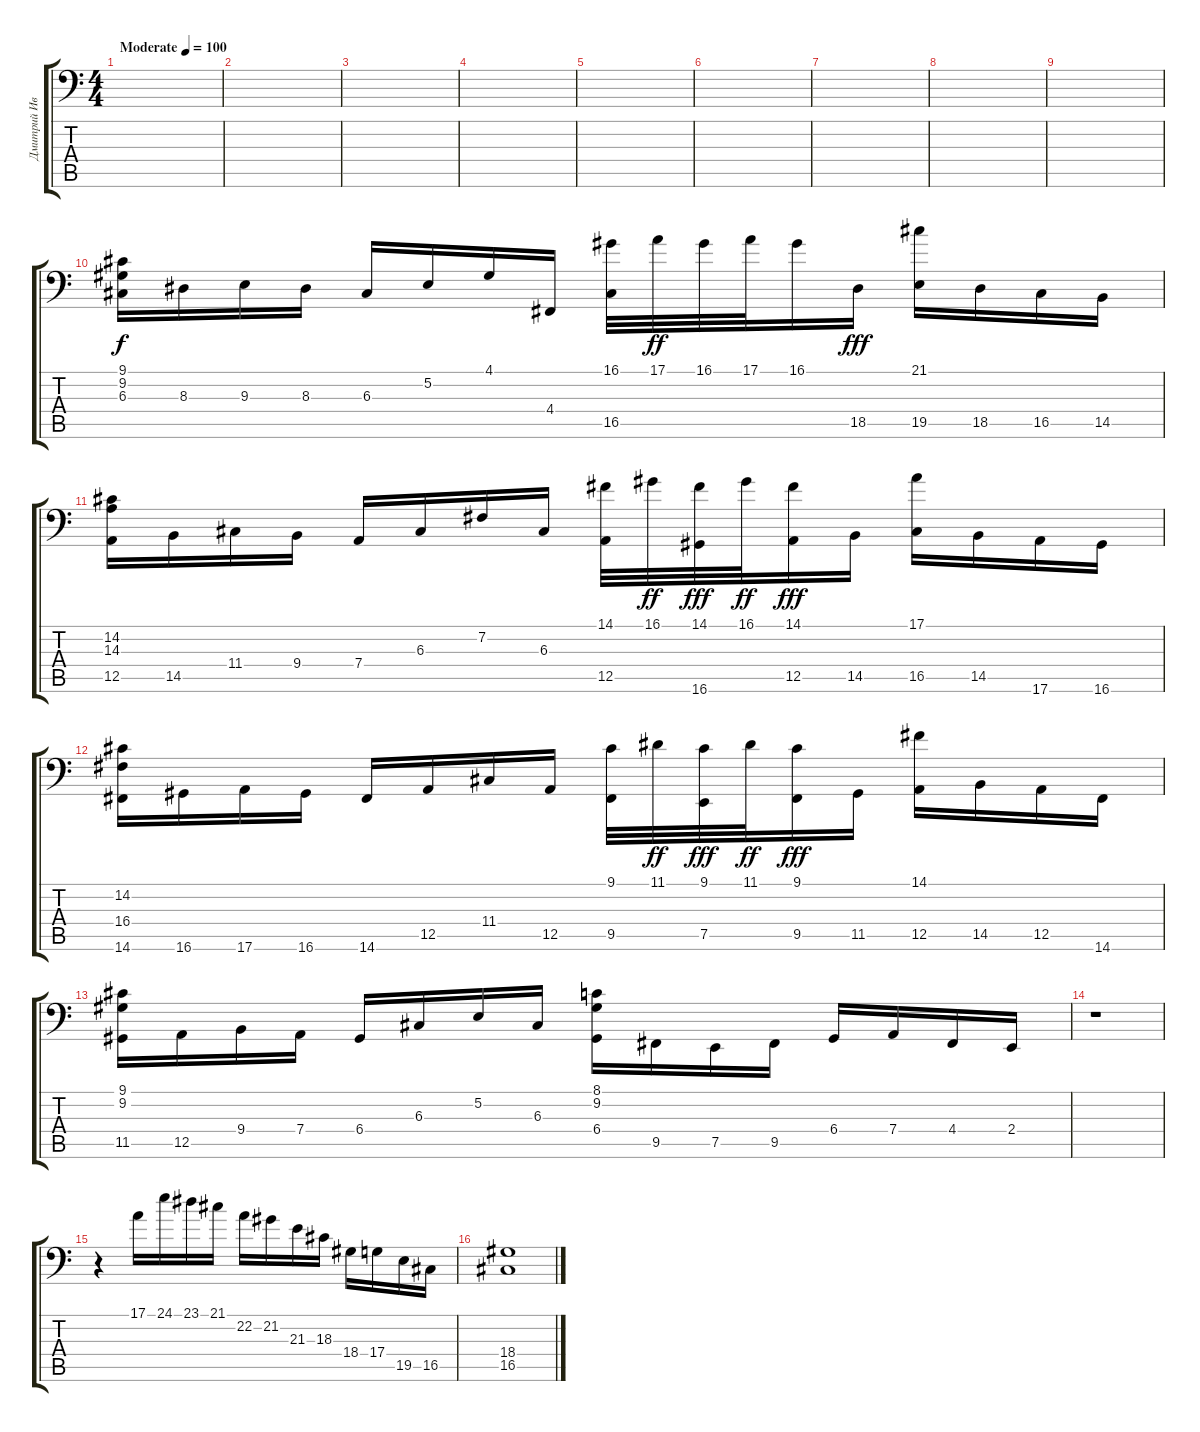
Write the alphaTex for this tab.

\track ("Дмитрий Иванов" "Дмитрий Ив") {instrument electricgrandpiano}
\staff {score tabs}
\tuning (E3 B2 G2 D2 A1 E1) {hide}
\ts (4 4)
\tempo (100 "Moderate")
\clef f4
\ks c
|
|
|
|
|
|
|
|
|
(9.1 9.2 6.3).16 8.3.16 9.3.16 8.3.16 6.3.16 5.2.16 4.1.16 4.4.16 (16.1 16.5).32 17.1.32{dy ff} 16.1.32 17.1.32 16.1.16 18.5.16{dy fff} (21.1 19.5).16 18.5.16 16.5.16 14.5.16 |
(14.2 14.3 12.5).16 14.5.16 11.4.16 9.4.16 7.4.16 6.3.16 7.2.16 6.3.16 (14.1 12.5).32 16.1.32{dy ff} (14.1 16.6).32{dy fff} 16.1.32{dy ff} (14.1 12.5).16{dy fff} 14.5.16 (17.1 16.5).16 14.5.16 17.6.16 16.6.16 |
(14.2 16.4 14.6).16 16.6.16 17.6.16 16.6.16 14.6.16 12.5.16 11.4.16 12.5.16 (9.1 9.5).32 11.1.32{dy ff} (9.1 7.5).32{dy fff} 11.1.32{dy ff} (9.1 9.5).16{dy fff} 11.5.16 (14.1 12.5).16 14.5.16 12.5.16 14.6.16 |
(9.1 9.2 11.5).16 12.5.16 9.4.16 7.4.16 6.4.16 6.3.16 5.2.16 6.3.16 (8.1 9.2 6.4).16 9.5.16 7.5.16 9.5.16 6.4.16 7.4.16 4.4.16 2.4.16 |
r.1 |
r.4 17.1.16 24.1.16 23.1.16 21.1.16 22.2.16 21.2.16 21.3.16 18.3.16 18.4.16 17.4.16 19.5.16 16.5.16 |
(18.4 16.5).1
